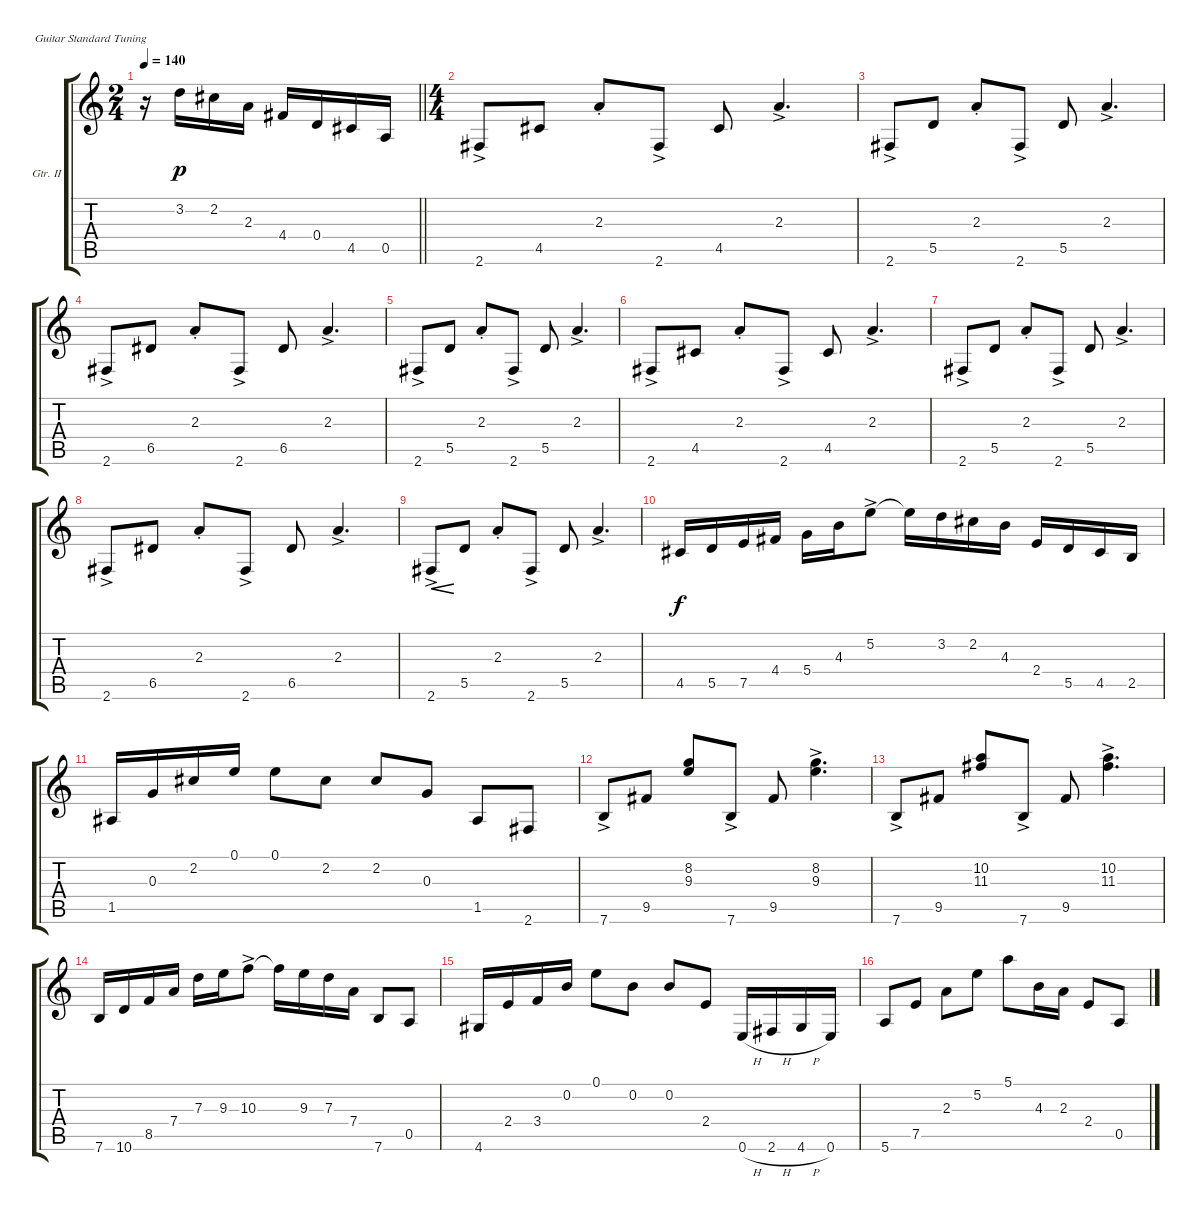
\bracketExtendMode groupsimilarinstruments
\firstSystemTrackNameOrientation horizontal
\otherSystemsTrackNameOrientation horizontal
\track ("Gtr. II" "Gtr. II") {instrument acousticguitarnylon}
\staff {score tabs}
\tuning (E4 B3 G3 D3 A2 E2)
\ts (2 4)
\tempo 140
\clef g2
\barLineRight lightlight
\ks c
r.16{dy ff} 3.2.16{dy p} 2.2.16 2.3.16 4.4.16 0.4.16 4.5.16 0.5.16 |
\ts (4 4)
2.6{ac}.8 4.5.8 2.3{st}.8 2.6{ac}.8 4.5.8 2.3{ac}.4{d} |
2.6{ac}.8 5.5.8 2.3{st}.8 2.6{ac}.8 5.5.8 2.3{ac}.4{d} |
2.6{ac}.8 6.5.8 2.3{st}.8 2.6{ac}.8 6.5.8 2.3{ac}.4{d} |
2.6{ac}.8 5.5.8 2.3{st}.8 2.6{ac}.8 5.5.8 2.3{ac}.4{d} |
2.6{ac}.8 4.5.8 2.3{st}.8 2.6{ac}.8 4.5.8 2.3{ac}.4{d} |
2.6{ac}.8 5.5.8 2.3{st}.8 2.6{ac}.8 5.5.8 2.3{ac}.4{d} |
2.6{ac}.8 6.5.8 2.3{st}.8 2.6{ac}.8 6.5.8 2.3{ac}.4{d} |
2.6{ac}.8{cre} 5.5.8 2.3{st}.8 2.6{ac}.8 5.5.8 2.3{ac}.4{d} |
4.5.16{dy f} 5.5.16 7.5.16 4.4.16 5.4.16 4.3.16 5.2{ac}.8 5.2{t}.16 3.2.16 2.2.16 4.3.16 2.4.16 5.5.16 4.5.16 2.5.16 |
1.5.16 0.3.16 2.2.16 0.1.16 0.1.8 2.2.8 2.2.8 0.3.8 1.5.8 2.6.8 |
7.6{ac}.8 9.5.8 (8.2 9.3).8 7.6{ac}.8 9.5.8 (8.2{ac} 9.3{ac}).4{d} |
7.6{ac}.8 9.5.8 (10.2 11.3).8 7.6{ac}.8 9.5.8 (10.2{ac} 11.3{ac}).4{d} |
7.6.16 10.6.16 8.5.16 7.4.16 7.3.16 9.3.16 10.3{ac}.8 10.3{t}.16 9.3.16 7.3.16 7.4.16 7.6.8 0.5.8 |
4.6.16 2.4.16 3.4.16 0.2.16 0.1.8 0.2.8 0.2.8 2.4.8 0.6{h}.16 2.6{h}.16 4.6{h}.16 0.6.16 |
5.6.8 7.5.8 2.3.8 5.2.8 5.1.8 4.3.16 2.3.16 2.4.8 0.5.8
